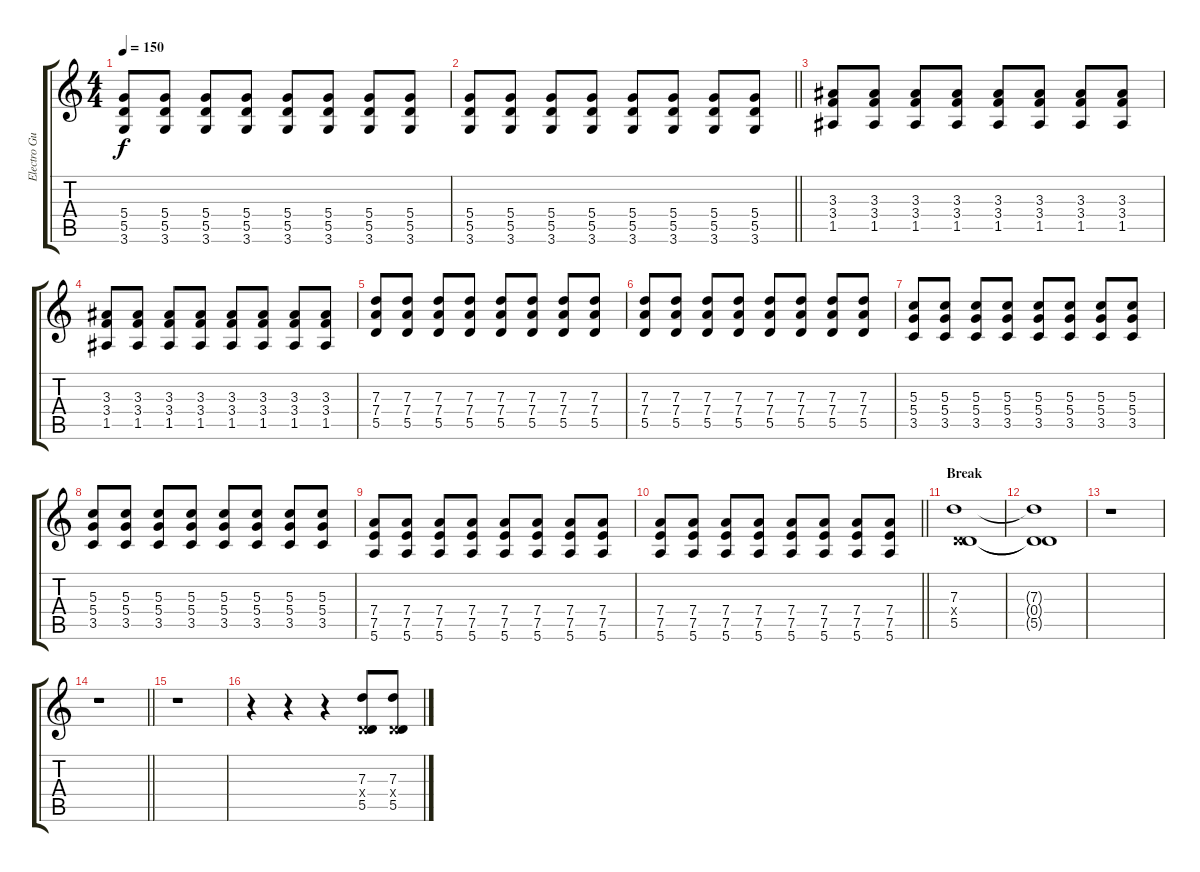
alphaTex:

\track ("Electro Guitar 1" "Electro Gu") {instrument overdrivenguitar}
\staff {score tabs}
\tuning (E4 B3 G3 D3 A2 E2) {hide}
\ts (4 4)
\tempo 150
\clef g2
\ks c
(5.4 5.5 3.6).8{dy f} (5.4 5.5 3.6).8 (5.4 5.5 3.6).8 (5.4 5.5 3.6).8 (5.4 5.5 3.6).8 (5.4 5.5 3.6).8 (5.4 5.5 3.6).8 (5.4 5.5 3.6).8 |
\barLineRight lightlight
(5.4 5.5 3.6).8 (5.4 5.5 3.6).8 (5.4 5.5 3.6).8 (5.4 5.5 3.6).8 (5.4 5.5 3.6).8 (5.4 5.5 3.6).8 (5.4 5.5 3.6).8 (5.4 5.5 3.6).8 |
(3.3 3.4 1.5).8 (3.3 3.4 1.5).8 (3.3 3.4 1.5).8 (3.3 3.4 1.5).8 (3.3 3.4 1.5).8 (3.3 3.4 1.5).8 (3.3 3.4 1.5).8 (3.3 3.4 1.5).8 |
(3.3 3.4 1.5).8 (3.3 3.4 1.5).8 (3.3 3.4 1.5).8 (3.3 3.4 1.5).8 (3.3 3.4 1.5).8 (3.3 3.4 1.5).8 (3.3 3.4 1.5).8 (3.3 3.4 1.5).8 |
(7.3 7.4 5.5).8 (7.3 7.4 5.5).8 (7.3 7.4 5.5).8 (7.3 7.4 5.5).8 (7.3 7.4 5.5).8 (7.3 7.4 5.5).8 (7.3 7.4 5.5).8 (7.3 7.4 5.5).8 |
(7.3 7.4 5.5).8 (7.3 7.4 5.5).8 (7.3 7.4 5.5).8 (7.3 7.4 5.5).8 (7.3 7.4 5.5).8 (7.3 7.4 5.5).8 (7.3 7.4 5.5).8 (7.3 7.4 5.5).8 |
(5.3 5.4 3.5).8 (5.3 5.4 3.5).8 (5.3 5.4 3.5).8 (5.3 5.4 3.5).8 (5.3 5.4 3.5).8 (5.3 5.4 3.5).8 (5.3 5.4 3.5).8 (5.3 5.4 3.5).8 |
(5.3 5.4 3.5).8 (5.3 5.4 3.5).8 (5.3 5.4 3.5).8 (5.3 5.4 3.5).8 (5.3 5.4 3.5).8 (5.3 5.4 3.5).8 (5.3 5.4 3.5).8 (5.3 5.4 3.5).8 |
(7.4 7.5 5.6).8 (7.4 7.5 5.6).8 (7.4 7.5 5.6).8 (7.4 7.5 5.6).8 (7.4 7.5 5.6).8 (7.4 7.5 5.6).8 (7.4 7.5 5.6).8 (7.4 7.5 5.6).8 |
\barLineRight lightlight
(7.4 7.5 5.6).8 (7.4 7.5 5.6).8 (7.4 7.5 5.6).8 (7.4 7.5 5.6).8 (7.4 7.5 5.6).8 (7.4 7.5 5.6).8 (7.4 7.5 5.6).8 (7.4 7.5 5.6).8 |
\section ("" "Break")
(7.3 0.4{x} 5.5).1{volume 0} |
(7.3{t} 0.4{t} 5.5{t}).1 |
r.1 |
\barLineRight lightlight
r.1 |
r.1 |
r.4 r.4 r.4 (7.3 0.4{x} 5.5).8{volume 13} (7.3 0.4{x} 5.5).8
